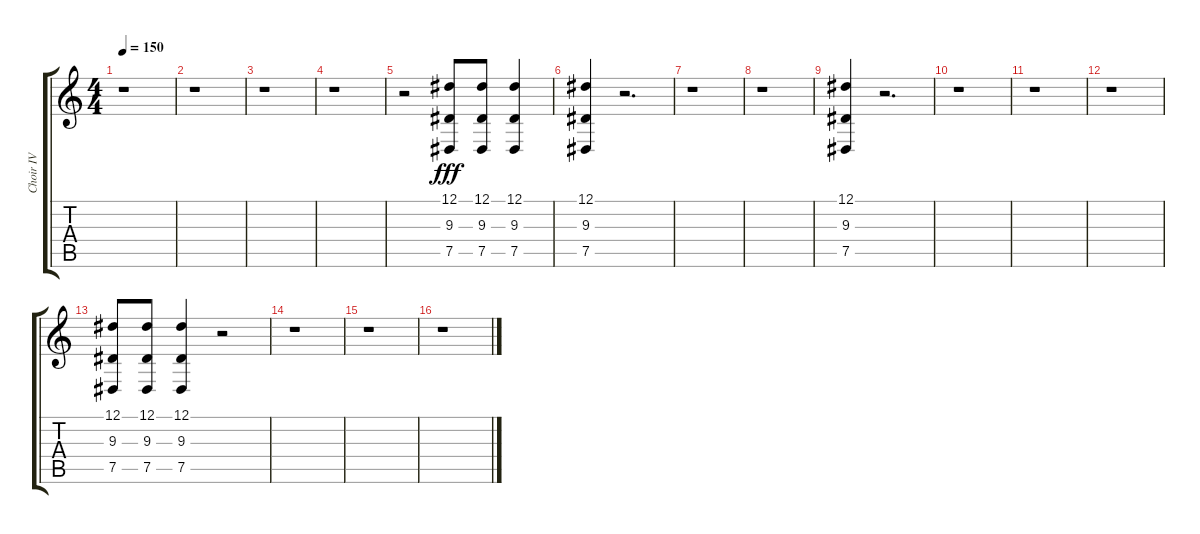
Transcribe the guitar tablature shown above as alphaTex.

\track ("Choir IV" "Choir IV") {instrument choiraahs}
\staff {score tabs}
\tuning (Eb4 Bb3 Gb3 Db3 Ab2 Eb2) {hide}
\ts (4 4)
\tempo 150
\clef g2
\ks c
r.1{dy fff} |
r.1 |
r.1 |
r.1 |
r.2 (12.1 9.3 7.5).8 (12.1 9.3 7.5).8 (12.1 9.3 7.5).4 |
(12.1 9.3 7.5).4 r.2{d} |
r.1 |
r.1 |
(12.1 9.3 7.5).4 r.2{d} |
r.1 |
r.1 |
r.1 |
(12.1 9.3 7.5).8 (12.1 9.3 7.5).8 (12.1 9.3 7.5).4 r.2 |
r.1 |
r.1 |
r.1
